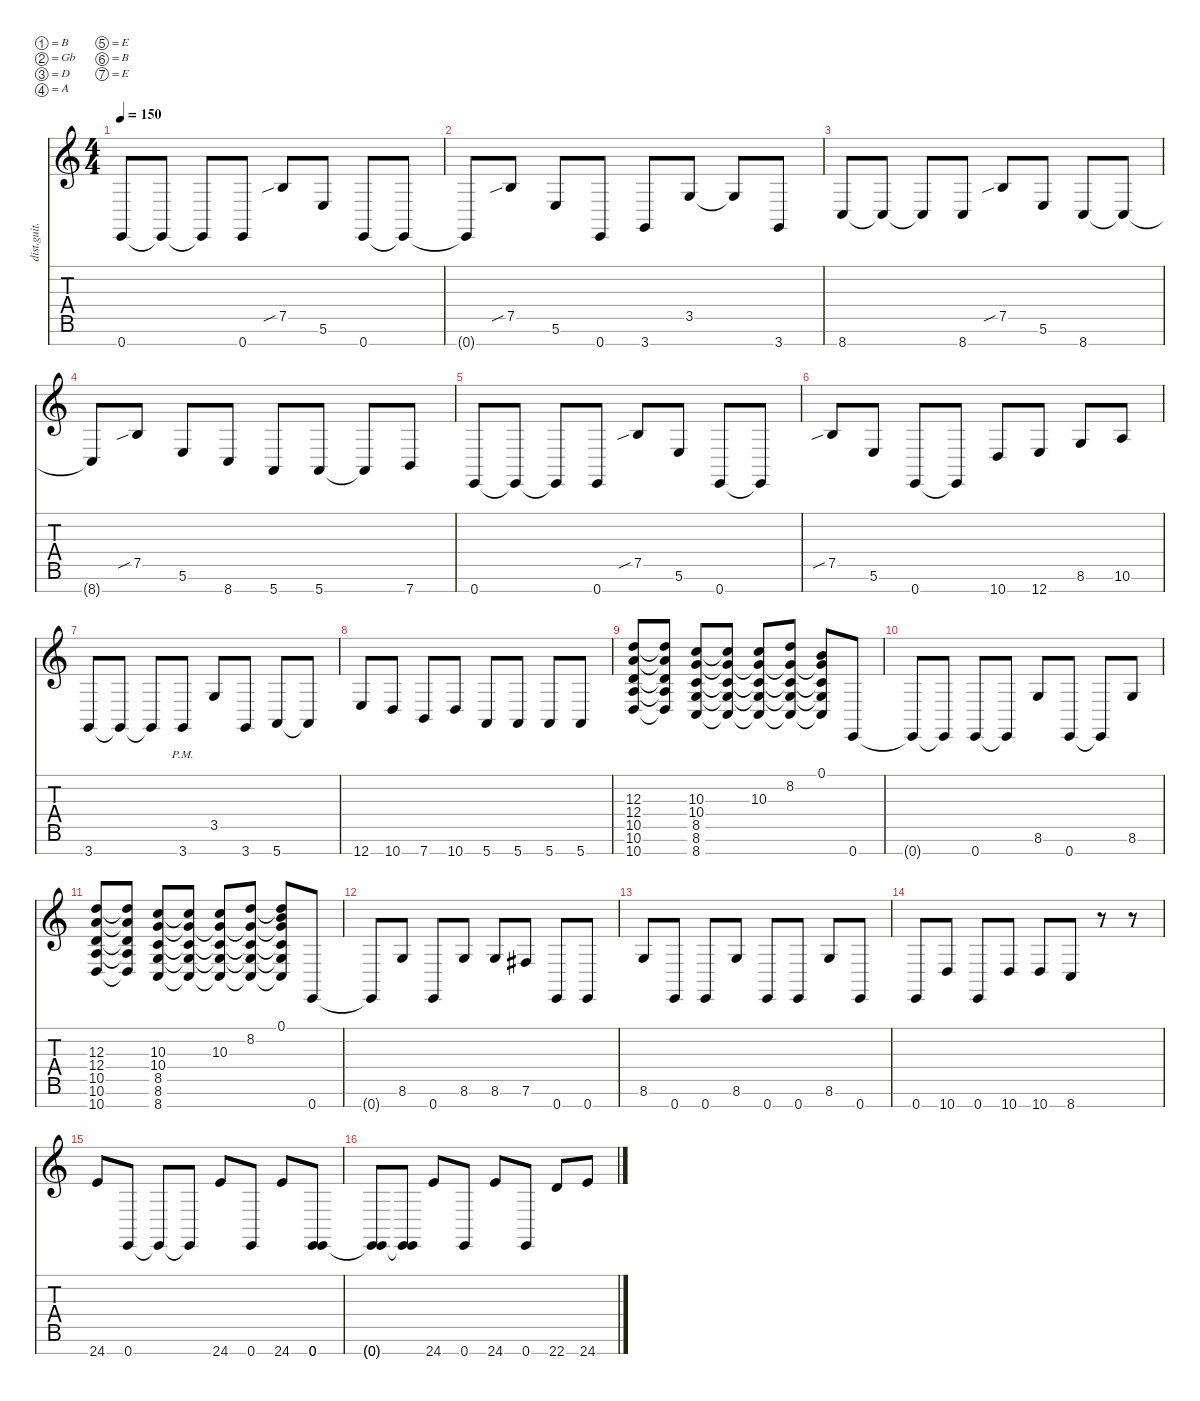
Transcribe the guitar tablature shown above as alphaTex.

\defaultSystemsLayout 4
\hideDynamics
\bracketExtendMode nobrackets
\otherSystemsTrackNameOrientation horizontal
\track ("riff" "dist.guit.") {instrument distortionguitar}
\staff {score tabs}
\tuning (B3 Gb3 D3 A2 E2 B1 E1)
\ts (4 4)
\tempo 150
\clef g2
\ks c
0.7.8{dy mf beam Up} 0.7{t}.8{beam Up} 0.7{t}.8{beam Up} 0.7.8{beam Up} 7.5{sib}.8{beam Up} 5.6.8{beam Up} 0.7.8{beam Up} 0.7{t}.8{beam Up} |
0.7{t}.8{beam Up} 7.5{sib}.8{beam Up} 5.6.8{beam Up} 0.7.8{beam Up} 3.7.8{beam Up} 3.5.8{beam Up} 3.5{t}.8{beam Up} 3.7.8{beam Up} |
8.7.8{beam Up} 8.7{t}.8{beam Up} 8.7{t}.8{beam Up} 8.7.8{beam Up} 7.5{sib}.8{beam Up} 5.6.8{beam Up} 8.7.8{beam Up} 8.7{t}.8{beam Up} |
8.7{t}.8{beam Up} 7.5{sib}.8{beam Up} 5.6.8{beam Up} 8.7.8{beam Up} 5.7.8{beam Up} 5.7.8{beam Up} 5.7{t}.8{beam Up} 7.7.8{beam Up} |
0.7.8{beam Up} 0.7{t}.8{beam Up} 0.7{t}.8{beam Up} 0.7.8{beam Up} 7.5{sib}.8{beam Up} 5.6.8{beam Up} 0.7.8{beam Up} 0.7{t}.8{beam Up} |
7.5{sib}.8{beam Up} 5.6.8{beam Up} 0.7.8{beam Up} 0.7{t}.8{beam Up} 10.7.8{beam Up} 12.7.8{beam Up} 8.6.8{beam Up} 10.6.8{beam Up} |
3.7.8{beam Up} 3.7{t}.8{beam Up} 3.7{t}.8{beam Up} 3.7{pm}.8{beam Up} 3.5.8{beam Up} 3.7.8{beam Up} 5.7.8{beam Up} 5.7{t}.8{beam Up} |
12.7.8{beam Up} 10.7.8{beam Up} 7.7.8{beam Up} 10.7.8{beam Up} 5.7.8{beam Up} 5.7.8{beam Up} 5.7.8{beam Up} 5.7.8{beam Up} |
(10.7 10.6 10.5 12.4 12.3).8{beam Up} (10.7{t} 10.6{t} 10.5{t} 12.4{t} 12.3{t}).8{beam Up} (8.7 8.6 8.5 10.4 10.3).8{beam Up} (8.7{t} 8.6{t} 8.5{t} 10.4{t} 10.3{t}).8{beam Up} (8.7{t} 8.6{t} 8.5{t} 10.4{t} 10.3).8{beam Up} (8.7{t} 8.6{t} 8.5{t} 10.4{t} 8.2).8{beam Up} (8.7{t} 8.6{t} 8.5{t} 10.4{t} 0.1).8{beam Up} 0.7.8{beam Up} |
0.7{t}.8{beam Up} 0.7{t}.8{beam Up} 0.7.8{beam Up} 0.7{t}.8{beam Up} 8.6.8{beam Up} 0.7.8{beam Up} 0.7{t}.8{beam Up} 8.6.8{beam Up} |
(10.7 10.6 10.5 12.4 12.3).8{beam Up} (10.7{t} 10.6{t} 10.5{t} 12.4{t} 12.3{t}).8{beam Up} (8.7 8.6 8.5 10.4 10.3).8{beam Up} (8.7{t} 8.6{t} 8.5{t} 10.4{t} 10.3{t}).8{beam Up} (8.7{t} 8.6{t} 8.5{t} 10.4{t} 10.3).8{beam Up} (8.2 8.7{t} 8.6{t} 8.5{t} 10.4{t}).8{beam Up} (0.1 8.2{t} 8.7{t} 8.6{t} 8.5{t} 10.4{t}).8{beam Up} 0.7.8{beam Up} |
0.7{t}.8{beam Up} 8.6.8{beam Up} 0.7.8{beam Up} 8.6.8{beam Up} 8.6.8{beam Up} 7.6{acc #}.8{beam Up} 0.7.8{beam Up} 0.7.8{beam Up} |
8.6.8{beam Up} 0.7.8{beam Up} 0.7.8{beam Up} 8.6.8{beam Up} 0.7.8{beam Up} 0.7.8{beam Up} 8.6.8{beam Up} 0.7.8{beam Up} |
0.7.8{beam Up} 10.7.8{beam Up} 0.7.8{beam Up} 10.7.8{beam Up} 10.7.8{beam Up} 8.7.8{beam Up} r.8{beam Up} r.8{beam Up} |
24.7.8{beam Up} 0.7.8{beam Up} 0.7{t}.8{beam Up} 0.7{t}.8{beam Up} 24.7.8{beam Up} 0.7.8{beam Up} 24.7.8{beam Up} (0.7 0.7).8{beam Up} |
(0.7{t} 0.7{t}).8{beam Up} (0.7{t} 0.7{t}).8{beam Up} 24.7.8{beam Up} 0.7.8{beam Up} 24.7.8{beam Up} 0.7.8{beam Up} 22.7.8{beam Up} 24.7.8{beam Up}
